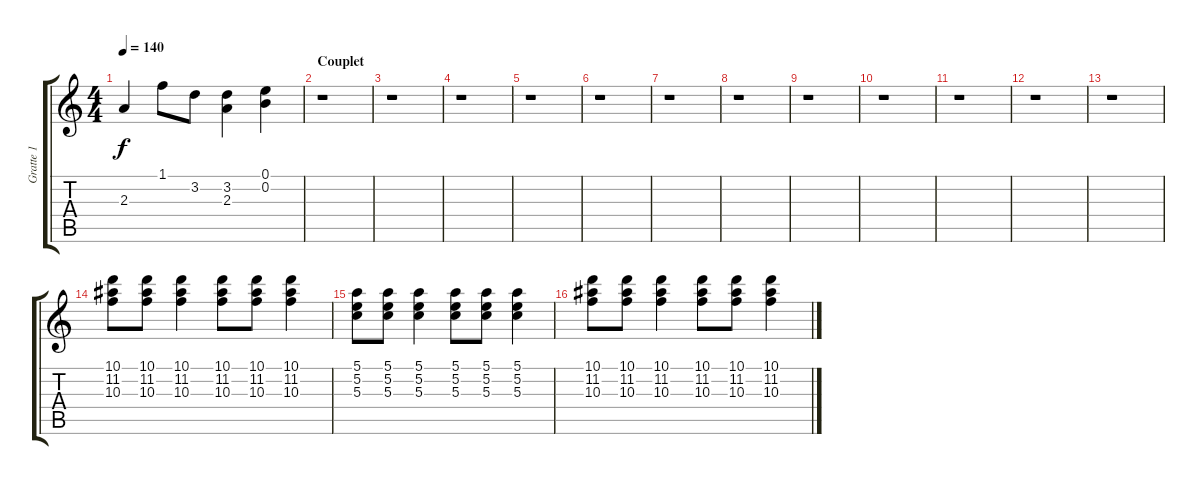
\track ("Gratte 1" "Gratte 1") {instrument distortionguitar}
\staff {score tabs}
\tuning (E4 B3 G3 D3 A2 E2) {hide}
\ts (4 4)
\tempo 140
\clef g2
\ks c
2.3.4{dy f} 1.1.8 3.2.8 (3.2 2.3).4 (0.1 0.2).4 |
\section ("" "Couplet")
r.1 |
r.1 |
r.1 |
r.1 |
r.1 |
r.1 |
r.1 |
r.1 |
\section ("" "")
r.1 |
r.1 |
r.1 |
r.1 |
\section ("" "")
(10.1 11.2 10.3).8 (10.1 11.2 10.3).8 (10.1 11.2 10.3).4 (10.1 11.2 10.3).8 (10.1 11.2 10.3).8 (10.1 11.2 10.3).4 |
(5.1 5.2 5.3).8 (5.1 5.2 5.3).8 (5.1 5.2 5.3).4 (5.1 5.2 5.3).8 (5.1 5.2 5.3).8 (5.1 5.2 5.3).4 |
(10.1 11.2 10.3).8 (10.1 11.2 10.3).8 (10.1 11.2 10.3).4 (10.1 11.2 10.3).8 (10.1 11.2 10.3).8 (10.1 11.2 10.3).4
